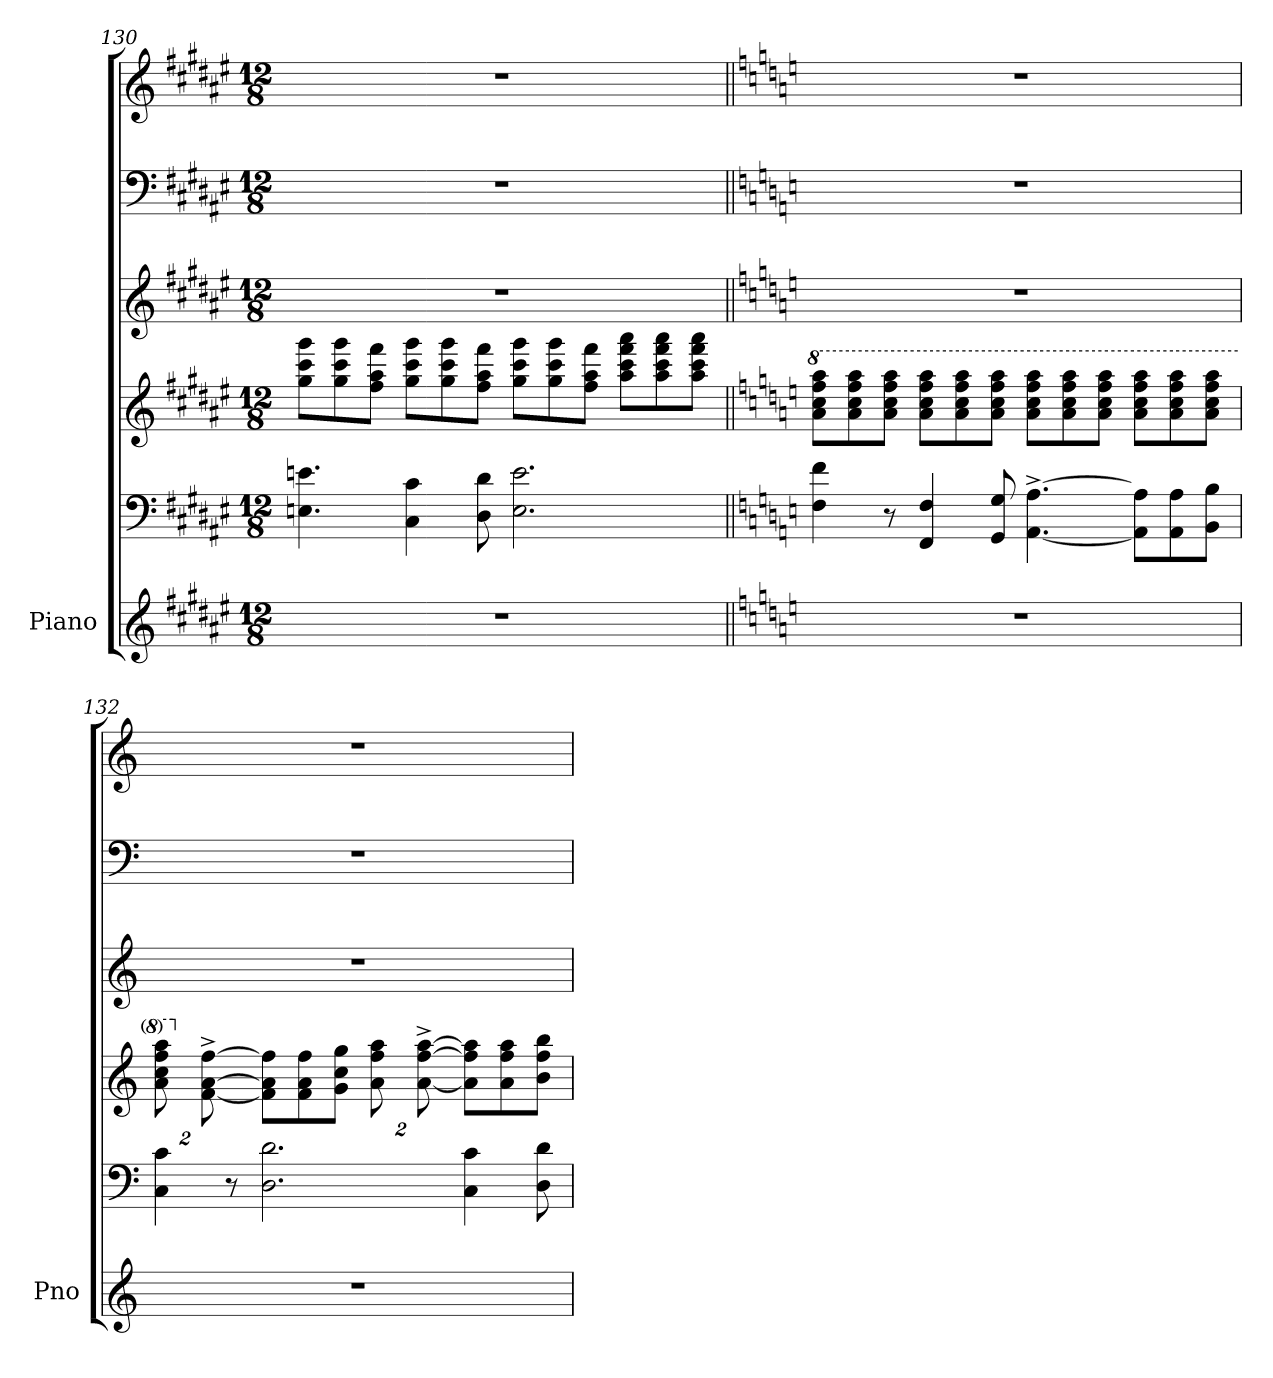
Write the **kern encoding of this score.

**kern	**kern	**kern	**kern	**kern	**kern
*part1	*part1	*part1	*part1	*part1	*part1
*staff6	*staff5	*staff4	*staff3	*staff2	*staff1
*I"Piano	*	*	*	*	*
*I'Pno	*	*	*	*	*
*clefG2	*clefF4	*clefG2	*clefG2	*clefF4	*clefG2
*k[f#c#g#d#a#e#]	*k[f#c#g#d#a#e#]	*k[f#c#g#d#a#e#]	*k[f#c#g#d#a#e#]	*k[f#c#g#d#a#e#]	*k[f#c#g#d#a#e#]
*M12/8	*M12/8	*M12/8	*M12/8	*M12/8	*M12/8
=130	=130	=130	=130	=130	=130
1.r	4.En\ 4.en\	8gg#\ 8ccc#\ 8ggg#\L	1.r	1.r	1.r
.	.	8gg#\ 8ccc#\ 8ggg#\	.	.	.
.	.	8ff#\ 8aa#\ 8fff#\J	.	.	.
.	4C#\ 4c#\	8gg#\ 8ccc#\ 8ggg#\L	.	.	.
.	.	8gg#\ 8ccc#\ 8ggg#\	.	.	.
.	8D#\ 8d#\	8ff#\ 8aa#\ 8fff#\J	.	.	.
.	2.E\ 2.e\	8gg#\ 8ccc#\ 8ggg#\L	.	.	.
.	.	8gg#\ 8ccc#\ 8ggg#\	.	.	.
.	.	8ff#\ 8aa#\ 8fff#\J	.	.	.
.	.	8aa#\ 8ccc#\ 8fff#\ 8aaa#\L	.	.	.
.	.	8aa#\ 8ccc#\ 8fff#\ 8aaa#\	.	.	.
*	*	*	*	*	*MM130
.	.	8aa#\ 8ccc#\ 8fff#\ 8aaa#\J	.	.	.
=131||	=131||	=131||	=131||	=131||	=131||
*k[]	*k[]	*k[]	*k[]	*k[]	*k[]
*	*	*8va	*	*	*
*	*	*	*	*	*MM210
1.r	4F\ 4f\	8aa\ 8ccc\ 8fff\ 8aaa\L	1.r	1.r	1.r
.	.	8aa\ 8ccc\ 8fff\ 8aaa\	.	.	.
.	8r	8aa\ 8ccc\ 8fff\ 8aaa\J	.	.	.
.	4FF/ 4F/	8aa\ 8ccc\ 8fff\ 8aaa\L	.	.	.
.	.	8aa\ 8ccc\ 8fff\ 8aaa\	.	.	.
.	8GG/ 8G/	8aa\ 8ccc\ 8fff\ 8aaa\J	.	.	.
.	[4.AA\^ [4.A\^	8aa\ 8ccc\ 8fff\ 8aaa\L	.	.	.
.	.	8aa\ 8ccc\ 8fff\ 8aaa\	.	.	.
.	.	8aa\ 8ccc\ 8fff\ 8aaa\J	.	.	.
.	8AA\] 8A\]L	8aa\ 8ccc\ 8fff\ 8aaa\L	.	.	.
.	8AA\ 8A\	8aa\ 8ccc\ 8fff\ 8aaa\	.	.	.
.	8BB\ 8B\J	8aa\ 8ccc\ 8fff\ 8aaa\J	.	.	.
!!LO:LB:g=z
=132	=132	=132	=132	=132	=132
*	*	*Xbrackettup	*	*	*
1.r	4C\ 4c\	16%3aa\ 16%3ccc\ 16%3fff\ 16%3aaa\	1.r	1.r	1.r
*	*	*X8va	*	*	*
.	.	[16%3f\^ [16%3a\^ [16%3ff\^	.	.	.
.	8r	.	.	.	.
.	2.D\ 2.d\	8f\] 8a\] 8ff\]L	.	.	.
.	.	8f\ 8a\ 8ff\	.	.	.
.	.	8g\ 8cc\ 8gg\J	.	.	.
.	.	16%3a\ 16%3ff\ 16%3aa\	.	.	.
.	.	[16%3a\^ [16%3ff\^ [16%3aa\^	.	.	.
.	4C\ 4c\	8a\] 8ff\] 8aa\]L	.	.	.
.	.	8a\ 8ff\ 8aa\	.	.	.
.	8D\ 8d\	8b\ 8ff\ 8bb\J	.	.	.
=	=	=	=	=	=
*-	*-	*-	*-	*-	*-
